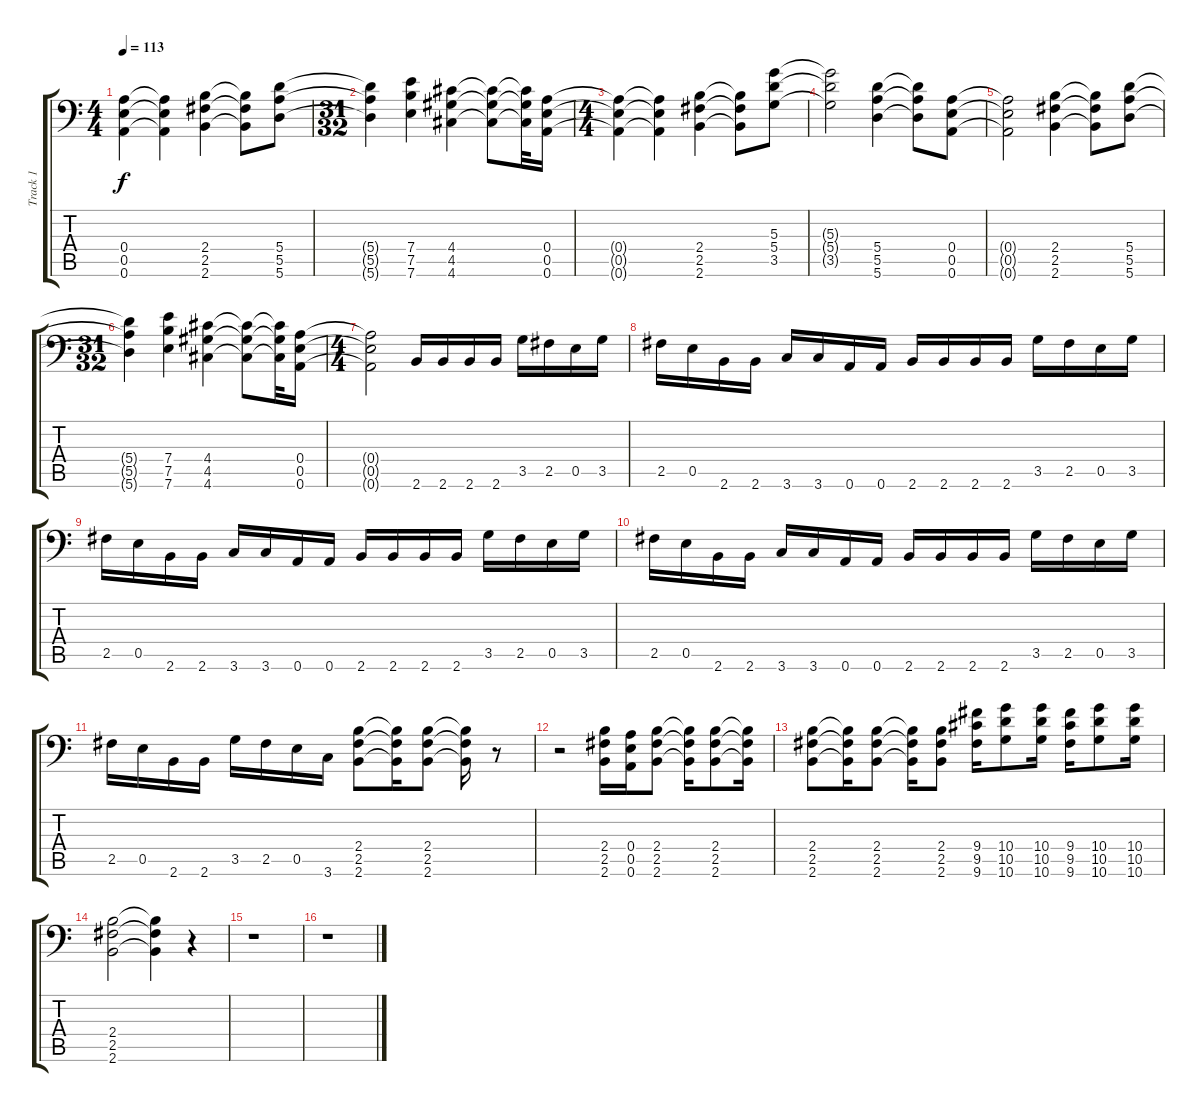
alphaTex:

\track ("Track 1" "Track 1") {instrument distortionguitar}
\staff {score tabs}
\tuning (B3 Gb3 D3 A2 E2 A1) {hide}
\ts (4 4)
\tempo 113
\clef f4
\ks c
(0.4{t} 0.5{t} 0.6{t}).4{dy f} (0.4{t} 0.5{t} 0.6{t}).4 (2.4 2.5 2.6).4 (2.4{t} 2.5{t} 2.6{t}).8 (5.4 5.5 5.6).8 |
\ts (31 32)
(5.4{t} 5.5{t} 5.6{t}).4 (7.4 7.5 7.6).4 (4.4 4.5 4.6).4 (4.4{t} 4.5{t} 4.6{t}).8 (4.4{t} 4.5{t} 4.6{t}).32 (0.4 0.5 0.6).16 |
\ts (4 4)
(0.4{t} 0.5{t} 0.6{t}).4 (0.4{t} 0.5{t} 0.6{t}).4 (2.4 2.5 2.6).4 (2.4{t} 2.5{t} 2.6{t}).8 (5.3 5.4 3.5).8 |
(5.3{t} 5.4{t} 3.5{t}).2 (5.4 5.5 5.6).4 (5.4{t} 5.5{t} 5.6{t}).8 (0.4 0.5 0.6).8 |
(0.4{t} 0.5{t} 0.6{t}).2 (2.4 2.5 2.6).4 (2.4{t} 2.5{t} 2.6{t}).8 (5.4 5.5 5.6).8 |
\ts (31 32)
(5.4{t} 5.5{t} 5.6{t}).4 (7.4 7.5 7.6).4 (4.4 4.5 4.6).4 (4.4{t} 4.5{t} 4.6{t}).8 (4.4{t} 4.5{t} 4.6{t}).32 (0.4 0.5 0.6).16 |
\ts (4 4)
(0.4{t} 0.5{t} 0.6{t}).2 2.6.16 2.6.16 2.6.16 2.6.16 3.5.16 2.5.16 0.5.16 3.5.16 |
2.5.16 0.5.16 2.6.16 2.6.16 3.6.16 3.6.16 0.6.16 0.6.16 2.6.16 2.6.16 2.6.16 2.6.16 3.5.16 2.5.16 0.5.16 3.5.16 |
2.5.16 0.5.16 2.6.16 2.6.16 3.6.16 3.6.16 0.6.16 0.6.16 2.6.16 2.6.16 2.6.16 2.6.16 3.5.16 2.5.16 0.5.16 3.5.16 |
2.5.16 0.5.16 2.6.16 2.6.16 3.6.16 3.6.16 0.6.16 0.6.16 2.6.16 2.6.16 2.6.16 2.6.16 3.5.16 2.5.16 0.5.16 3.5.16 |
2.5.16 0.5.16 2.6.16 2.6.16 3.5.16 2.5.16 0.5.16 3.6.16 (2.4 2.5 2.6).8 (2.4{t} 2.5{t} 2.6{t}).16 (2.4 2.5 2.6).8 (2.4{t} 2.5{t} 2.6{t}).16 r.8 |
r.2 (2.4 2.5 2.6).16 (0.4 0.5 0.6).16 (2.4 2.5 2.6).8 (2.4{t} 2.5{t} 2.6{t}).16 (2.4 2.5 2.6).8 (2.4{t} 2.5{t} 2.6{t}).16 |
(2.4 2.5 2.6).8 (2.4{t} 2.5{t} 2.6{t}).16 (2.4 2.5 2.6).8 (2.4{t} 2.5{t} 2.6{t}).16 (2.4 2.5 2.6).8 (9.4 9.5 9.6).16 (10.4 10.5 10.6).8 (10.4 10.5 10.6).16 (9.4 9.5 9.6).16 (10.4 10.5 10.6).8 (10.4 10.5 10.6).16 |
(2.4 2.5 2.6).2 (2.4{t} 2.5{t} 2.6{t}).4 r.4 |
r.1 |
r.1
